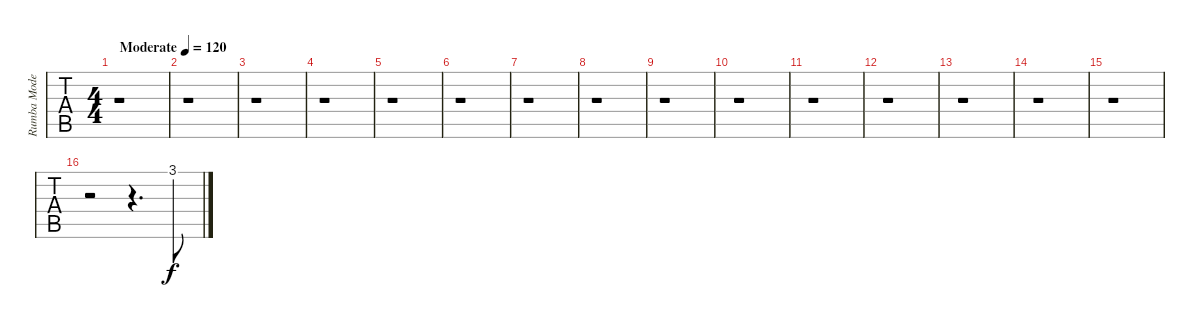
\track ("Rumba Moderatto" "Rumba Mode") {instrument acousticguitarnylon}
\staff {tabs}
\tuning (E4 B3 G3 D3 A2 E2) {hide}
\ts (4 4)
\tempo (120 "Moderate")
\clef g2
\ks c
r.1{dy f instrument acousticguitarnylon} |
r.1 |
r.1 |
r.1 |
r.1 |
r.1 |
r.1 |
r.1 |
r.1 |
r.1 |
r.1 |
r.1 |
r.1 |
r.1 |
r.1 |
r.2 r.4{d} 3.1.8
